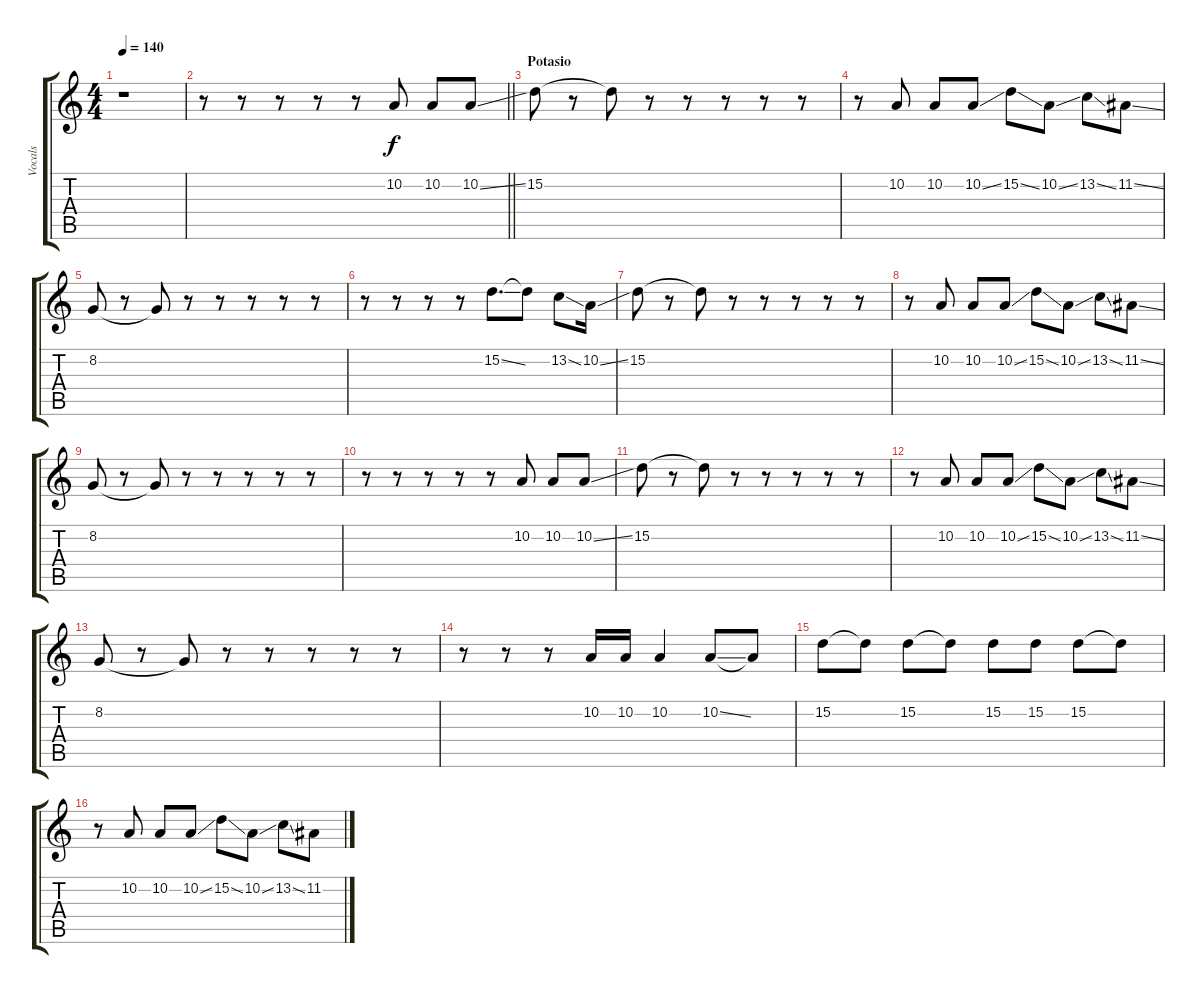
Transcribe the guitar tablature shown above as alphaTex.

\track ("Vocals" "Vocals") {instrument tangoaccordion}
\staff {score tabs}
\tuning (E4 B3 G3 D3 A2 E2) {hide}
\ts (4 4)
\tempo 140
\clef g2
\ks c
r.1{dy f} |
\barLineRight lightlight
r.8 r.8 r.8 r.8 r.8 10.2.8 10.2.8 10.2{ss}.8 |
\section ("" "Potasio")
15.2.8 r.8 15.2{t}.8 r.8 r.8 r.8 r.8 r.8 |
r.8 10.2.8 10.2.8 10.2{ss}.8 15.2{ss}.8 10.2{ss}.8 13.2{ss}.8 11.2{ss}.8 |
8.2.8 r.8 8.2{t}.8 r.8 r.8 r.8 r.8 r.8 |
r.8 r.8 r.8 r.8 15.2{ss}.8{d} 15.2{t}.8 13.2{ss}.8 10.2{ss}.16 |
15.2.8 r.8 15.2{t}.8 r.8 r.8 r.8 r.8 r.8 |
r.8 10.2.8 10.2.8 10.2{ss}.8 15.2{ss}.8 10.2{ss}.8 13.2{ss}.8 11.2{ss}.8 |
8.2.8 r.8 8.2{t}.8 r.8 r.8 r.8 r.8 r.8 |
r.8 r.8 r.8 r.8 r.8 10.2.8 10.2.8 10.2{ss}.8 |
15.2.8 r.8 15.2{t}.8 r.8 r.8 r.8 r.8 r.8 |
r.8 10.2.8 10.2.8 10.2{ss}.8 15.2{ss}.8 10.2{ss}.8 13.2{ss}.8 11.2{ss}.8 |
8.2.8 r.8 8.2{t}.8 r.8 r.8 r.8 r.8 r.8 |
r.8 r.8 r.8 10.2.16 10.2.16 10.2.4 10.2{ss}.8 10.2{t}.8 |
15.2.8 15.2{t}.8 15.2.8 15.2{t}.8 15.2.8 15.2.8 15.2.8 15.2{t}.8 |
r.8 10.2.8 10.2.8 10.2{ss}.8 15.2{ss}.8 10.2{ss}.8 13.2{ss}.8 11.2{ss}.8
